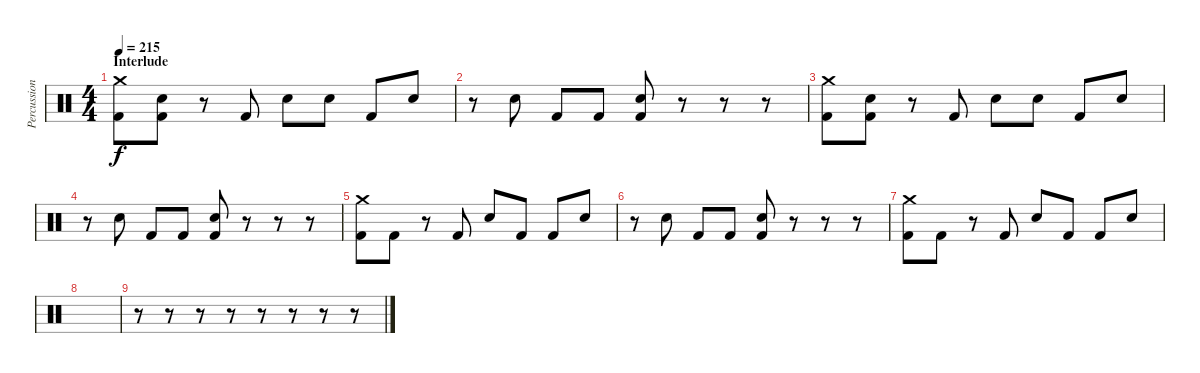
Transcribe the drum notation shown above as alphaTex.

\track ("Percussion" "Percussion") {instrument percussion}
\staff {score}
\articulation defaults
\ts (4 4)
\section ("" "Interlude")
\tempo 215
\clef neutral
\ks c
("Crash medium (hit)" "Kick (hit) 2").8{dy f} ("Electric Snare (hit)" "Kick (hit) 2").8 r.8 "Kick (hit) 2".8 "Electric Snare (hit)".8 "Electric Snare (hit)".8 "Kick (hit) 2".8 "Electric Snare (hit)".8 |
r.8 "Electric Snare (hit)".8 "Kick (hit) 2".8 "Kick (hit) 2".8 ("Electric Snare (hit)" "Kick (hit) 2").8 r.8 r.8 r.8 |
("Crash medium (hit)" "Kick (hit) 2").8 ("Electric Snare (hit)" "Kick (hit) 2").8 r.8 "Kick (hit) 2".8 "Electric Snare (hit)".8 "Electric Snare (hit)".8 "Kick (hit) 2".8 "Electric Snare (hit)".8 |
r.8 "Electric Snare (hit)".8 "Kick (hit) 2".8 "Kick (hit) 2".8 ("Electric Snare (hit)" "Kick (hit) 2").8 r.8 r.8 r.8 |
("Crash medium (hit)" "Kick (hit) 2").8 "Kick (hit) 2".8 r.8 "Kick (hit) 2".8 "Electric Snare (hit)".8 "Kick (hit) 2".8 "Kick (hit) 2".8 "Electric Snare (hit)".8 |
r.8 "Electric Snare (hit)".8 "Kick (hit) 2".8 "Kick (hit) 2".8 ("Electric Snare (hit)" "Kick (hit) 2").8 r.8 r.8 r.8 |
("Crash medium (hit)" "Kick (hit) 2").8 "Kick (hit) 2".8 r.8 "Kick (hit) 2".8 "Electric Snare (hit)".8 "Kick (hit) 2".8 "Kick (hit) 2".8 "Electric Snare (hit)".8 |
|
r.8 r.8 r.8 r.8 r.8 r.8 r.8 r.8
